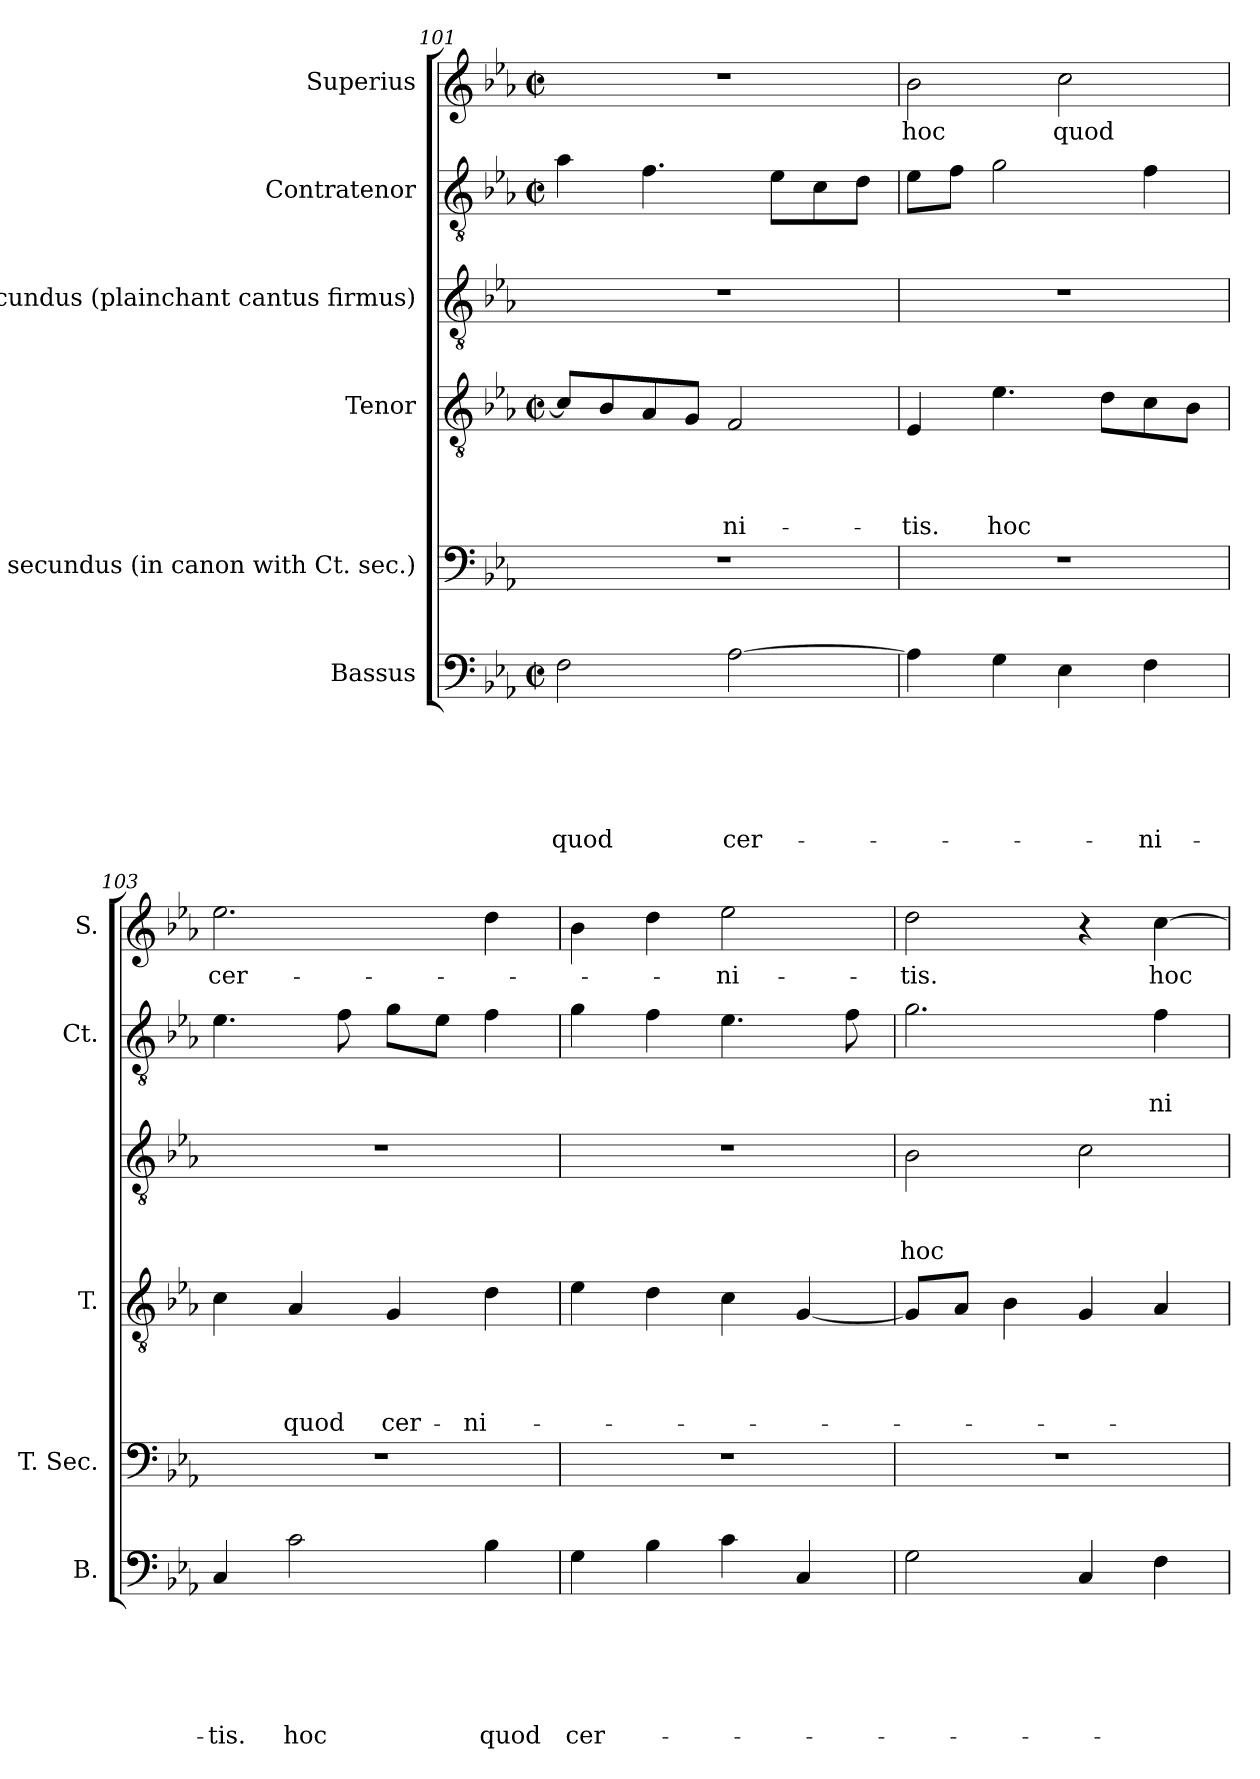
**kern	**text	**text	**text	**text	**text	**text	**kern	**kern	**text	**text	**text	**text	**kern	**text	**text	**text	**kern	**text	**text	**kern	**text
*part6	*part6	*part6	*part6	*part6	*part6	*part6	*part5	*part4	*part4	*part4	*part4	*part4	*part3	*part3	*part3	*part3	*part2	*part2	*part2	*part1	*part1
*staff6	*staff6	*staff6	*staff6	*staff6	*staff6	*staff6	*staff5	*staff4	*staff4	*staff4	*staff4	*staff4	*staff3	*staff3	*staff3	*staff3	*staff2	*staff2	*staff2	*staff1	*staff1
*I"Bassus	*	*	*	*	*	*	*I"Tenor secundus (in canon with Ct. sec.)	*I"Tenor	*	*	*	*	*I"secundus (plainchant cantus firmus)	*	*	*	*I"Contratenor	*	*	*I"Superius	*
*I'B.	*	*	*	*	*	*	*I'T. Sec.	*I'T.	*	*	*	*	*	*	*	*	*I'Ct.	*	*	*I'S.	*
!!LO:PB:g=z
*clefF4	*	*	*	*	*	*	*clefF4	*clefGv2	*	*	*	*	*clefGv2	*	*	*	*clefGv2	*	*	*clefG2	*
*k[b-e-a-]	*	*	*	*	*	*	*k[b-e-a-]	*k[b-e-a-]	*	*	*	*	*k[b-e-a-]	*	*	*	*k[b-e-a-]	*	*	*k[b-e-a-]	*
*E-:	*	*	*	*	*	*	*E-:	*E-:	*	*	*	*	*E-:	*	*	*	*E-:	*	*	*E-:	*
*M2/2	*	*	*	*	*	*	*	*M2/2	*	*	*	*	*	*	*	*	*M2/2	*	*	*M2/2	*
*met(c|)	*	*	*	*	*	*	*	*met(c|)	*	*	*	*	*	*	*	*	*met(c|)	*	*	*met(c|)	*
=101	=101	=101	=101	=101	=101	=101	=101	=101	=101	=101	=101	=101	=101	=101	=101	=101	=101	=101	=101	=101	=101
!	!	!	!	!	!	!LO:LY:b	!	!	!	!	!	!	!	!	!	!	!	!	!	!	!
2F\	.	.	.	.	.	quod	1r	8c/L]	.	.	.	.	1r	.	.	.	4a-\	.	.	1r	.
.	.	.	.	.	.	.	.	8B-/	.	.	.	.	.	.	.	.	.	.	.	.	.
.	.	.	.	.	.	.	.	8A-/	.	.	.	.	.	.	.	.	4.f\	.	.	.	.
.	.	.	.	.	.	.	.	8G/J	.	.	.	.	.	.	.	.	.	.	.	.	.
!	!	!	!	!	!	!LO:LY:b	!	!	!	!	!	!LO:LY:b	!	!	!	!	!	!	!	!	!
[>2A-\	.	.	.	.	.	cer-	.	2F/	.	.	.	-ni-	.	.	.	.	.	.	.	.	.
.	.	.	.	.	.	.	.	.	.	.	.	.	.	.	.	.	8e-\L	.	.	.	.
.	.	.	.	.	.	.	.	.	.	.	.	.	.	.	.	.	8c\	.	.	.	.
.	.	.	.	.	.	.	.	.	.	.	.	.	.	.	.	.	8d\J	.	.	.	.
=102	=102	=102	=102	=102	=102	=102	=102	=102	=102	=102	=102	=102	=102	=102	=102	=102	=102	=102	=102	=102	=102
!	!	!	!	!	!	!	!	!	!	!	!	!LO:LY:b	!	!	!	!	!	!	!	!	!LO:LY:b
4A-\]	.	.	.	.	.	.	1r	4E-/	.	.	.	-tis.	1r	.	.	.	8e-\L	.	.	2b-\	hoc
.	.	.	.	.	.	.	.	.	.	.	.	.	.	.	.	.	8f\J	.	.	.	.
!	!	!	!	!	!	!	!	!	!	!	!	!LO:LY:b	!	!	!	!	!	!	!	!	!
4G\	.	.	.	.	.	.	.	4.e-\	.	.	.	hoc	.	.	.	.	2g\	.	.	.	.
!	!	!	!	!	!	!	!	!	!	!	!	!	!	!	!	!	!	!	!	!	!LO:LY:b
4E-\	.	.	.	.	.	.	.	.	.	.	.	.	.	.	.	.	.	.	.	2cc\	quod
.	.	.	.	.	.	.	.	8d\L	.	.	.	.	.	.	.	.	.	.	.	.	.
!	!	!	!	!	!	!LO:LY:b	!	!	!	!	!	!	!	!	!	!	!	!	!	!	!
4F\	.	.	.	.	.	-ni-	.	8c\	.	.	.	.	.	.	.	.	4f\	.	.	.	.
.	.	.	.	.	.	.	.	8B-\J	.	.	.	.	.	.	.	.	.	.	.	.	.
=103	=103	=103	=103	=103	=103	=103	=103	=103	=103	=103	=103	=103	=103	=103	=103	=103	=103	=103	=103	=103	=103
!	!	!	!	!	!	!LO:LY:b	!	!	!	!	!	!	!	!	!	!	!	!	!	!	!LO:LY:b
4C/	.	.	.	.	.	-tis.	1r	4c\	.	.	.	.	1r	.	.	.	4.e-\	.	.	2.ee-\	cer-
!	!	!	!	!	!	!LO:LY:b	!	!	!	!	!	!LO:LY:b	!	!	!	!	!	!	!	!	!
2c\	.	.	.	.	.	hoc	.	4A-/	.	.	.	quod	.	.	.	.	.	.	.	.	.
.	.	.	.	.	.	.	.	.	.	.	.	.	.	.	.	.	8f\	.	.	.	.
!	!	!	!	!	!	!	!	!	!	!	!	!LO:LY:b	!	!	!	!	!	!	!	!	!
.	.	.	.	.	.	.	.	4G/	.	.	.	cer-	.	.	.	.	8g\L	.	.	.	.
.	.	.	.	.	.	.	.	.	.	.	.	.	.	.	.	.	8e-\J	.	.	.	.
!	!	!	!	!	!	!LO:LY:b	!	!	!	!	!	!LO:LY:b	!	!	!	!	!	!	!	!	!
4B-\	.	.	.	.	.	quod	.	4d\	.	.	.	-ni-	.	.	.	.	4f\	.	.	4dd\	.
=104	=104	=104	=104	=104	=104	=104	=104	=104	=104	=104	=104	=104	=104	=104	=104	=104	=104	=104	=104	=104	=104
!	!	!	!	!	!	!LO:LY:b	!	!	!	!	!	!	!	!	!	!	!	!	!	!	!
4G\	.	.	.	.	.	cer-	1r	4e-\	.	.	.	.	1r	.	.	.	4g\	.	.	4b-\	.
4B-\	.	.	.	.	.	.	.	4d\	.	.	.	.	.	.	.	.	4f\	.	.	4dd\	.
!	!	!	!	!	!	!	!	!	!	!	!	!	!	!	!	!	!	!	!	!	!LO:LY:b
4c\	.	.	.	.	.	.	.	4c\	.	.	.	.	.	.	.	.	4.e-\	.	.	2ee-\	-ni-
4C/	.	.	.	.	.	.	.	[<4G/	.	.	.	.	.	.	.	.	.	.	.	.	.
.	.	.	.	.	.	.	.	.	.	.	.	.	.	.	.	.	8f\	.	.	.	.
=105	=105	=105	=105	=105	=105	=105	=105	=105	=105	=105	=105	=105	=105	=105	=105	=105	=105	=105	=105	=105	=105
!	!	!	!	!	!	!	!	!	!	!	!	!	!	!	!	!LO:LY:b	!	!	!	!	!LO:LY:b
2G\	.	.	.	.	.	.	1r	8G/L]	.	.	.	.	2B-\	.	.	hoc	2.g\	.	.	2dd\	-tis.
.	.	.	.	.	.	.	.	8A-/J	.	.	.	.	.	.	.	.	.	.	.	.	.
.	.	.	.	.	.	.	.	4B-\	.	.	.	.	.	.	.	.	.	.	.	.	.
4C/	.	.	.	.	.	.	.	4G/	.	.	.	.	2c\	.	.	.	.	.	.	4r	.
!	!	!	!	!	!	!	!	!	!	!	!	!	!	!	!	!	!	!	!LO:LY:b	!	!LO:LY:b
4F\	.	.	.	.	.	.	.	4A-/	.	.	.	.	.	.	.	.	4f\	.	-ni-	[>4cc\	hoc
=	=	=	=	=	=	=	=	=	=	=	=	=	=	=	=	=	=	=	=	=	=
*-	*-	*-	*-	*-	*-	*-	*-	*-	*-	*-	*-	*-	*-	*-	*-	*-	*-	*-	*-	*-	*-
